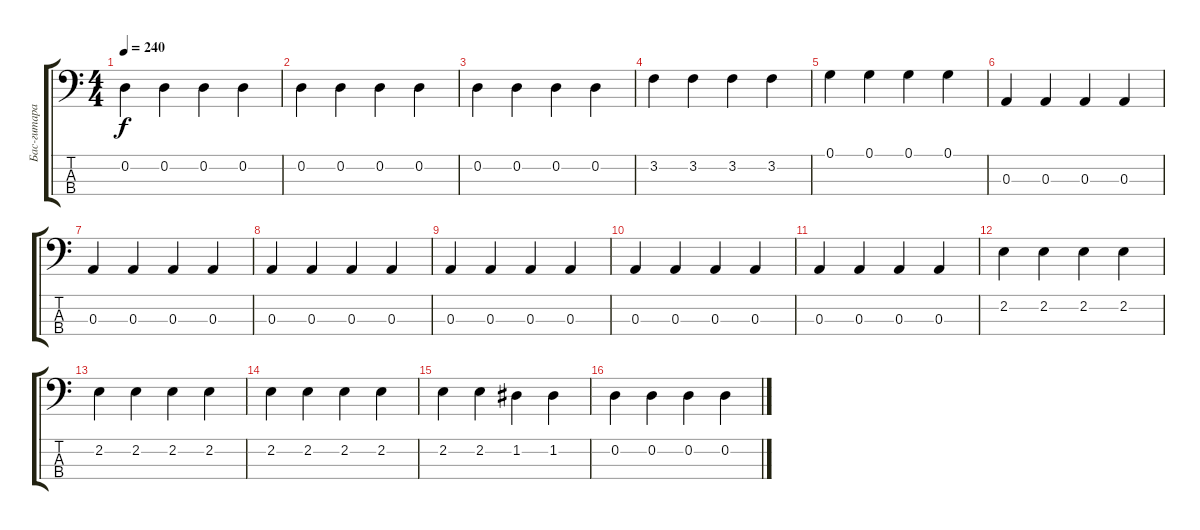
\track ("Бас-гитара" "Бас-гитара") {instrument electricbassfinger}
\staff {score tabs}
\tuning (G2 D2 A1 E1) {hide}
\ts (4 4)
\tempo 240
\clef f4
\ks c
0.2.4{dy f} 0.2.4 0.2.4 0.2.4 |
0.2.4 0.2.4 0.2.4 0.2.4 |
0.2.4 0.2.4 0.2.4 0.2.4 |
3.2.4 3.2.4 3.2.4 3.2.4 |
0.1.4 0.1.4 0.1.4 0.1.4 |
0.3.4 0.3.4 0.3.4 0.3.4 |
0.3.4 0.3.4 0.3.4 0.3.4 |
0.3.4 0.3.4 0.3.4 0.3.4 |
0.3.4 0.3.4 0.3.4 0.3.4 |
0.3.4 0.3.4 0.3.4 0.3.4 |
0.3.4 0.3.4 0.3.4 0.3.4 |
2.2.4 2.2.4 2.2.4 2.2.4 |
2.2.4 2.2.4 2.2.4 2.2.4 |
2.2.4 2.2.4 2.2.4 2.2.4 |
2.2.4 2.2.4 1.2.4 1.2.4 |
0.2.4 0.2.4 0.2.4 0.2.4
